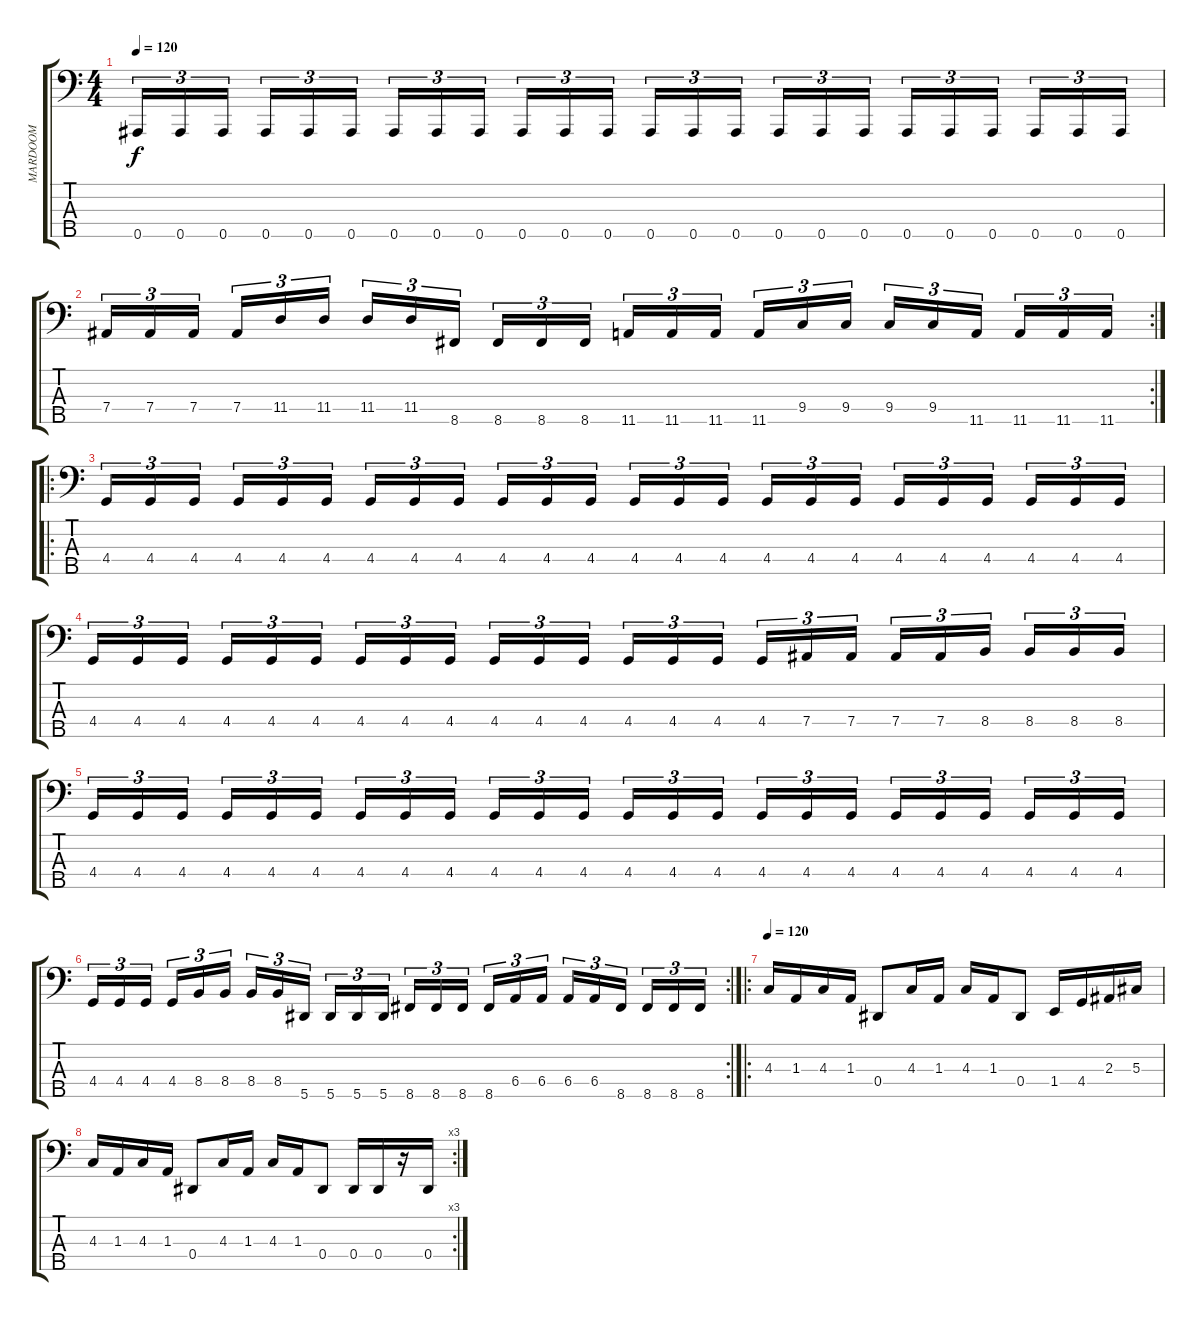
\track ("MARDOOM" "MARDOOM") {instrument electricbasspick}
\staff {score tabs}
\tuning (Gb2 Db2 Ab1 Eb1 Bb0) {hide}
\ts (4 4)
\tempo 120
\clef f4
\ks c
0.5.16{tu (3 2) dy f} 0.5.16{tu (3 2)} 0.5.16{tu (3 2) beam splitsecondary} 0.5.16{tu (3 2)} 0.5.16{tu (3 2)} 0.5.16{tu (3 2)} 0.5.16{tu (3 2)} 0.5.16{tu (3 2)} 0.5.16{tu (3 2) beam splitsecondary} 0.5.16{tu (3 2)} 0.5.16{tu (3 2)} 0.5.16{tu (3 2)} 0.5.16{tu (3 2)} 0.5.16{tu (3 2)} 0.5.16{tu (3 2) beam splitsecondary} 0.5.16{tu (3 2)} 0.5.16{tu (3 2)} 0.5.16{tu (3 2)} 0.5.16{tu (3 2)} 0.5.16{tu (3 2)} 0.5.16{tu (3 2) beam splitsecondary} 0.5.16{tu (3 2)} 0.5.16{tu (3 2)} 0.5.16{tu (3 2)} |
\rc 2
7.4.16{tu (3 2)} 7.4.16{tu (3 2)} 7.4.16{tu (3 2) beam splitsecondary} 7.4.16{tu (3 2)} 11.4.16{tu (3 2)} 11.4.16{tu (3 2)} 11.4.16{tu (3 2)} 11.4.16{tu (3 2)} 8.5.16{tu (3 2) beam splitsecondary} 8.5.16{tu (3 2)} 8.5.16{tu (3 2)} 8.5.16{tu (3 2)} 11.5.16{tu (3 2)} 11.5.16{tu (3 2)} 11.5.16{tu (3 2) beam splitsecondary} 11.5.16{tu (3 2)} 9.4.16{tu (3 2)} 9.4.16{tu (3 2)} 9.4.16{tu (3 2)} 9.4.16{tu (3 2)} 11.5.16{tu (3 2) beam splitsecondary} 11.5.16{tu (3 2)} 11.5.16{tu (3 2)} 11.5.16{tu (3 2)} |
\ro
4.4.16{tu (3 2)} 4.4.16{tu (3 2)} 4.4.16{tu (3 2) beam splitsecondary} 4.4.16{tu (3 2)} 4.4.16{tu (3 2)} 4.4.16{tu (3 2)} 4.4.16{tu (3 2)} 4.4.16{tu (3 2)} 4.4.16{tu (3 2) beam splitsecondary} 4.4.16{tu (3 2)} 4.4.16{tu (3 2)} 4.4.16{tu (3 2)} 4.4.16{tu (3 2)} 4.4.16{tu (3 2)} 4.4.16{tu (3 2) beam splitsecondary} 4.4.16{tu (3 2)} 4.4.16{tu (3 2)} 4.4.16{tu (3 2)} 4.4.16{tu (3 2)} 4.4.16{tu (3 2)} 4.4.16{tu (3 2) beam splitsecondary} 4.4.16{tu (3 2)} 4.4.16{tu (3 2)} 4.4.16{tu (3 2)} |
4.4.16{tu (3 2)} 4.4.16{tu (3 2)} 4.4.16{tu (3 2) beam splitsecondary} 4.4.16{tu (3 2)} 4.4.16{tu (3 2)} 4.4.16{tu (3 2)} 4.4.16{tu (3 2)} 4.4.16{tu (3 2)} 4.4.16{tu (3 2) beam splitsecondary} 4.4.16{tu (3 2)} 4.4.16{tu (3 2)} 4.4.16{tu (3 2)} 4.4.16{tu (3 2)} 4.4.16{tu (3 2)} 4.4.16{tu (3 2) beam splitsecondary} 4.4.16{tu (3 2)} 7.4.16{tu (3 2)} 7.4.16{tu (3 2)} 7.4.16{tu (3 2)} 7.4.16{tu (3 2)} 8.4.16{tu (3 2) beam splitsecondary} 8.4.16{tu (3 2)} 8.4.16{tu (3 2)} 8.4.16{tu (3 2)} |
4.4.16{tu (3 2)} 4.4.16{tu (3 2)} 4.4.16{tu (3 2) beam splitsecondary} 4.4.16{tu (3 2)} 4.4.16{tu (3 2)} 4.4.16{tu (3 2)} 4.4.16{tu (3 2)} 4.4.16{tu (3 2)} 4.4.16{tu (3 2) beam splitsecondary} 4.4.16{tu (3 2)} 4.4.16{tu (3 2)} 4.4.16{tu (3 2)} 4.4.16{tu (3 2)} 4.4.16{tu (3 2)} 4.4.16{tu (3 2) beam splitsecondary} 4.4.16{tu (3 2)} 4.4.16{tu (3 2)} 4.4.16{tu (3 2)} 4.4.16{tu (3 2)} 4.4.16{tu (3 2)} 4.4.16{tu (3 2) beam splitsecondary} 4.4.16{tu (3 2)} 4.4.16{tu (3 2)} 4.4.16{tu (3 2)} |
\rc 2
4.4.16{tu (3 2)} 4.4.16{tu (3 2)} 4.4.16{tu (3 2) beam splitsecondary} 4.4.16{tu (3 2)} 8.4.16{tu (3 2)} 8.4.16{tu (3 2)} 8.4.16{tu (3 2)} 8.4.16{tu (3 2)} 5.5.16{tu (3 2) beam splitsecondary} 5.5.16{tu (3 2)} 5.5.16{tu (3 2)} 5.5.16{tu (3 2)} 8.5.16{tu (3 2)} 8.5.16{tu (3 2)} 8.5.16{tu (3 2) beam splitsecondary} 8.5.16{tu (3 2)} 6.4.16{tu (3 2)} 6.4.16{tu (3 2)} 6.4.16{tu (3 2)} 6.4.16{tu (3 2)} 8.5.16{tu (3 2) beam splitsecondary} 8.5.16{tu (3 2)} 8.5.16{tu (3 2)} 8.5.16{tu (3 2)} |
\ro
\tempo 120
4.3.16 1.3.16 4.3.16 1.3.16 0.4.8 4.3.16 1.3.16 4.3.16 1.3.16 0.4.8 1.4.16 4.4.16 2.3.16 5.3.16 |
\rc 3
4.3.16 1.3.16 4.3.16 1.3.16 0.4.8 4.3.16 1.3.16 4.3.16 1.3.16 0.4.8 0.4.16 0.4.16 r.16 0.4.16
